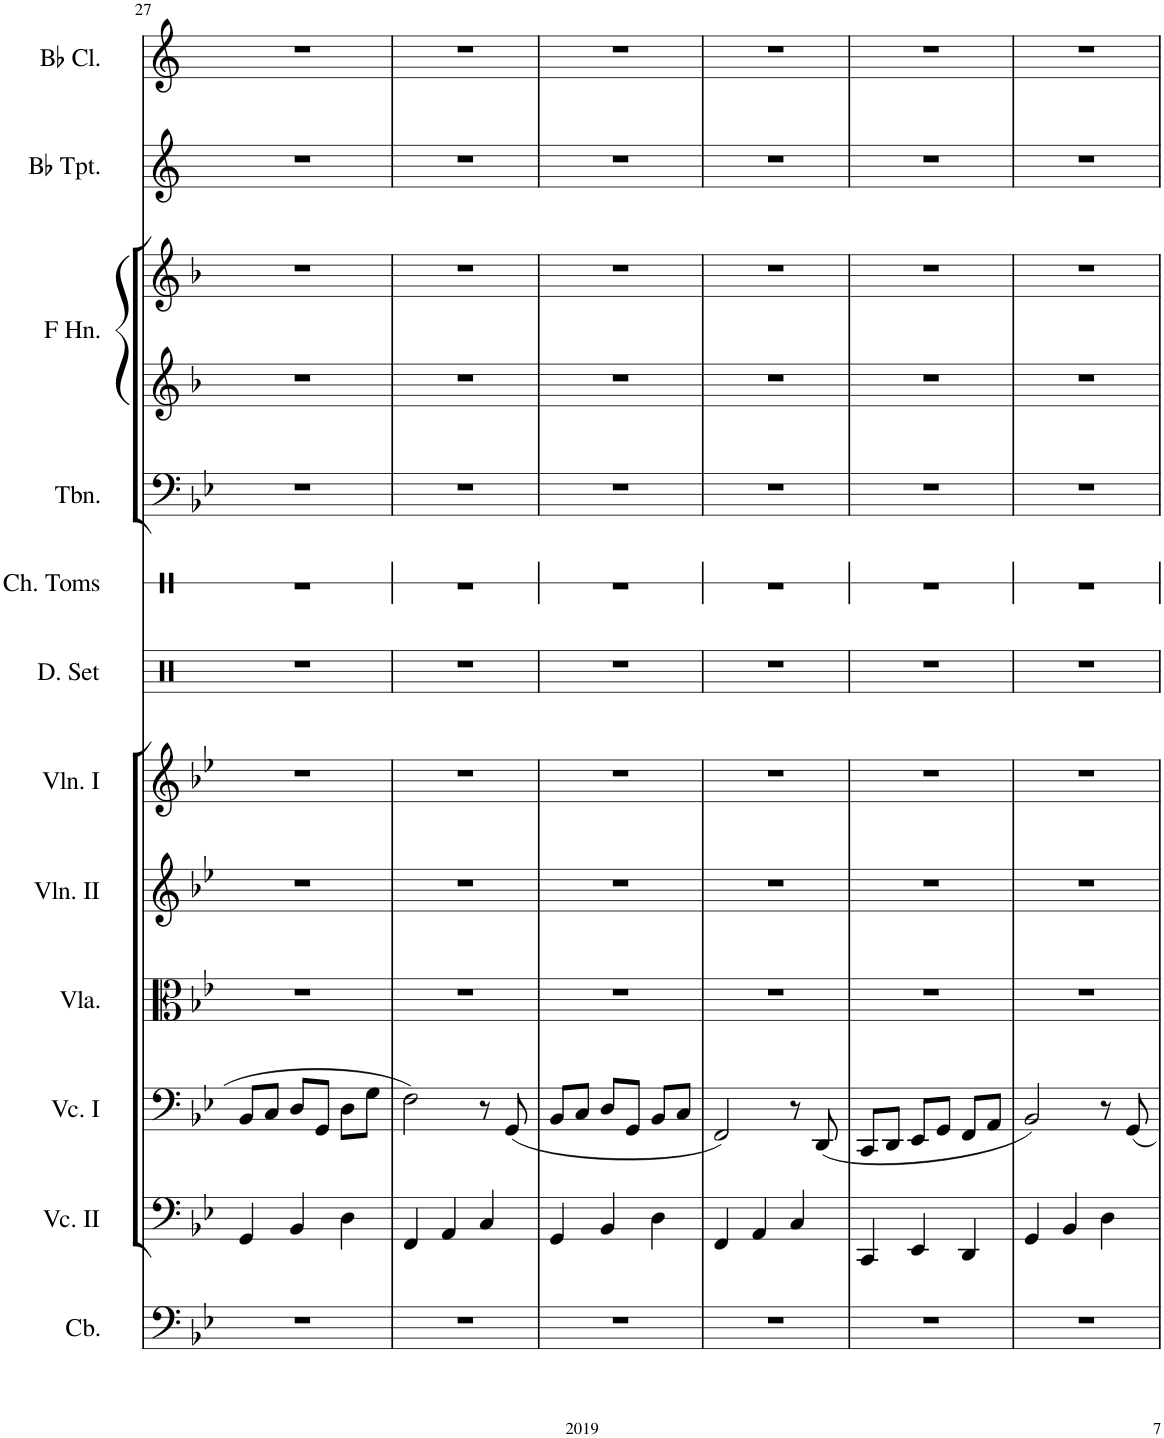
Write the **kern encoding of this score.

**kern	**kern	**kern	**kern	**kern	**kern	**kern	**kern	**kern	**kern	**kern	**kern	**kern
*part12	*part11	*part10	*part9	*part8	*part7	*part6	*part5	*part4	*part3	*part3	*part2	*part1
*staff13	*staff12	*staff11	*staff10	*staff9	*staff8	*staff7	*staff6	*staff5	*staff4	*staff3	*staff2	*staff1
*I"Contrabasses	*I"Violoncellos II	*I"Violoncellos I	*I"Violas	*I"Violins II	*I"Violins I	*I"Drumset	*I"Chinese Tom-Toms	*I"Trombone	*I"French Horn	*	*I"Trumpets in Bb	*I"Clarinets in Bb
*I'Cb.	*I'Vc. II	*I'Vc. I	*I'Vla.	*I'Vln. II	*I'Vln. I	*I'D. Set	*I'Ch. Toms	*I'Tbn.	*I'F Hn.	*	*	*
!!LO:PB:g=z
*clefF4	*clefF4	*clefF4	*clefC3	*clefG2	*clefG2	*clefX	*clefX	*clefF4	*clefG2	*clefG2	*clefG2	*clefG2
*Trd7c12	*	*	*	*	*	*	*	*	*Trd4c7	*Trd4c7	*Trd1c2	*Trd1c2
*k[b-e-]	*k[b-e-]	*k[b-e-]	*k[b-e-]	*k[b-e-]	*k[b-e-]	*k[]	*k[]	*k[b-e-]	*k[b-]	*k[b-]	*k[]	*k[]
*M3/4	*M3/4	*M3/4	*M3/4	*M3/4	*M3/4	*M3/4	*M3/4	*M3/4	*M3/4	*M3/4	*M3/4	*M3/4
=27	=27	=27	=27	=27	=27	=27	=27	=27	=27	=27	=27	=27
2.r	4GG/	8BB-/L	2.r	2.r	2.r	2.r	2.r	2.r	2.r	2.r	2.r	2.r
.	.	8C/J	.	.	.	.	.	.	.	.	.	.
.	4BB-/	8D/L	.	.	.	.	.	.	.	.	.	.
.	.	8GG/J	.	.	.	.	.	.	.	.	.	.
.	4D\	8D\L	.	.	.	.	.	.	.	.	.	.
.	.	8G\J	.	.	.	.	.	.	.	.	.	.
=28	=28	=28	=28	=28	=28	=28	=28	=28	=28	=28	=28	=28
2.r	4FF/	2F\	2.r	2.r	2.r	2.r	2.r	2.r	2.r	2.r	2.r	2.r
.	4AA/	.	.	.	.	.	.	.	.	.	.	.
.	4C/	8r	.	.	.	.	.	.	.	.	.	.
.	.	(8GG/	.	.	.	.	.	.	.	.	.	.
=29	=29	=29	=29	=29	=29	=29	=29	=29	=29	=29	=29	=29
2.r	4GG/	8BB-/L	2.r	2.r	2.r	2.r	2.r	2.r	2.r	2.r	2.r	2.r
.	.	8C/J	.	.	.	.	.	.	.	.	.	.
.	4BB-/	8D/L	.	.	.	.	.	.	.	.	.	.
.	.	8GG/J	.	.	.	.	.	.	.	.	.	.
.	4D\	8BB-/L	.	.	.	.	.	.	.	.	.	.
.	.	8C/J	.	.	.	.	.	.	.	.	.	.
=30	=30	=30	=30	=30	=30	=30	=30	=30	=30	=30	=30	=30
2.r	4FF/	2FF/)	2.r	2.r	2.r	2.r	2.r	2.r	2.r	2.r	2.r	2.r
.	4AA/	.	.	.	.	.	.	.	.	.	.	.
.	4C/	8r	.	.	.	.	.	.	.	.	.	.
.	.	(8DD/	.	.	.	.	.	.	.	.	.	.
=31	=31	=31	=31	=31	=31	=31	=31	=31	=31	=31	=31	=31
2.r	4CC/	8CC/L	2.r	2.r	2.r	2.r	2.r	2.r	2.r	2.r	2.r	2.r
.	.	8DD/J	.	.	.	.	.	.	.	.	.	.
.	4EE-/	8EE-/L	.	.	.	.	.	.	.	.	.	.
.	.	8GG/J	.	.	.	.	.	.	.	.	.	.
.	4DD/	8FF/L	.	.	.	.	.	.	.	.	.	.
.	.	8AA/J	.	.	.	.	.	.	.	.	.	.
=32	=32	=32	=32	=32	=32	=32	=32	=32	=32	=32	=32	=32
2.r	4GG/	2BB-/)	2.r	2.r	2.r	2.r	2.r	2.r	2.r	2.r	2.r	2.r
.	4BB-/	.	.	.	.	.	.	.	.	.	.	.
.	4D\	8r	.	.	.	.	.	.	.	.	.	.
.	.	8GG/	.	.	.	.	.	.	.	.	.	.
=	=	=	=	=	=	=	=	=	=	=	=	=
*-	*-	*-	*-	*-	*-	*-	*-	*-	*-	*-	*-	*-
